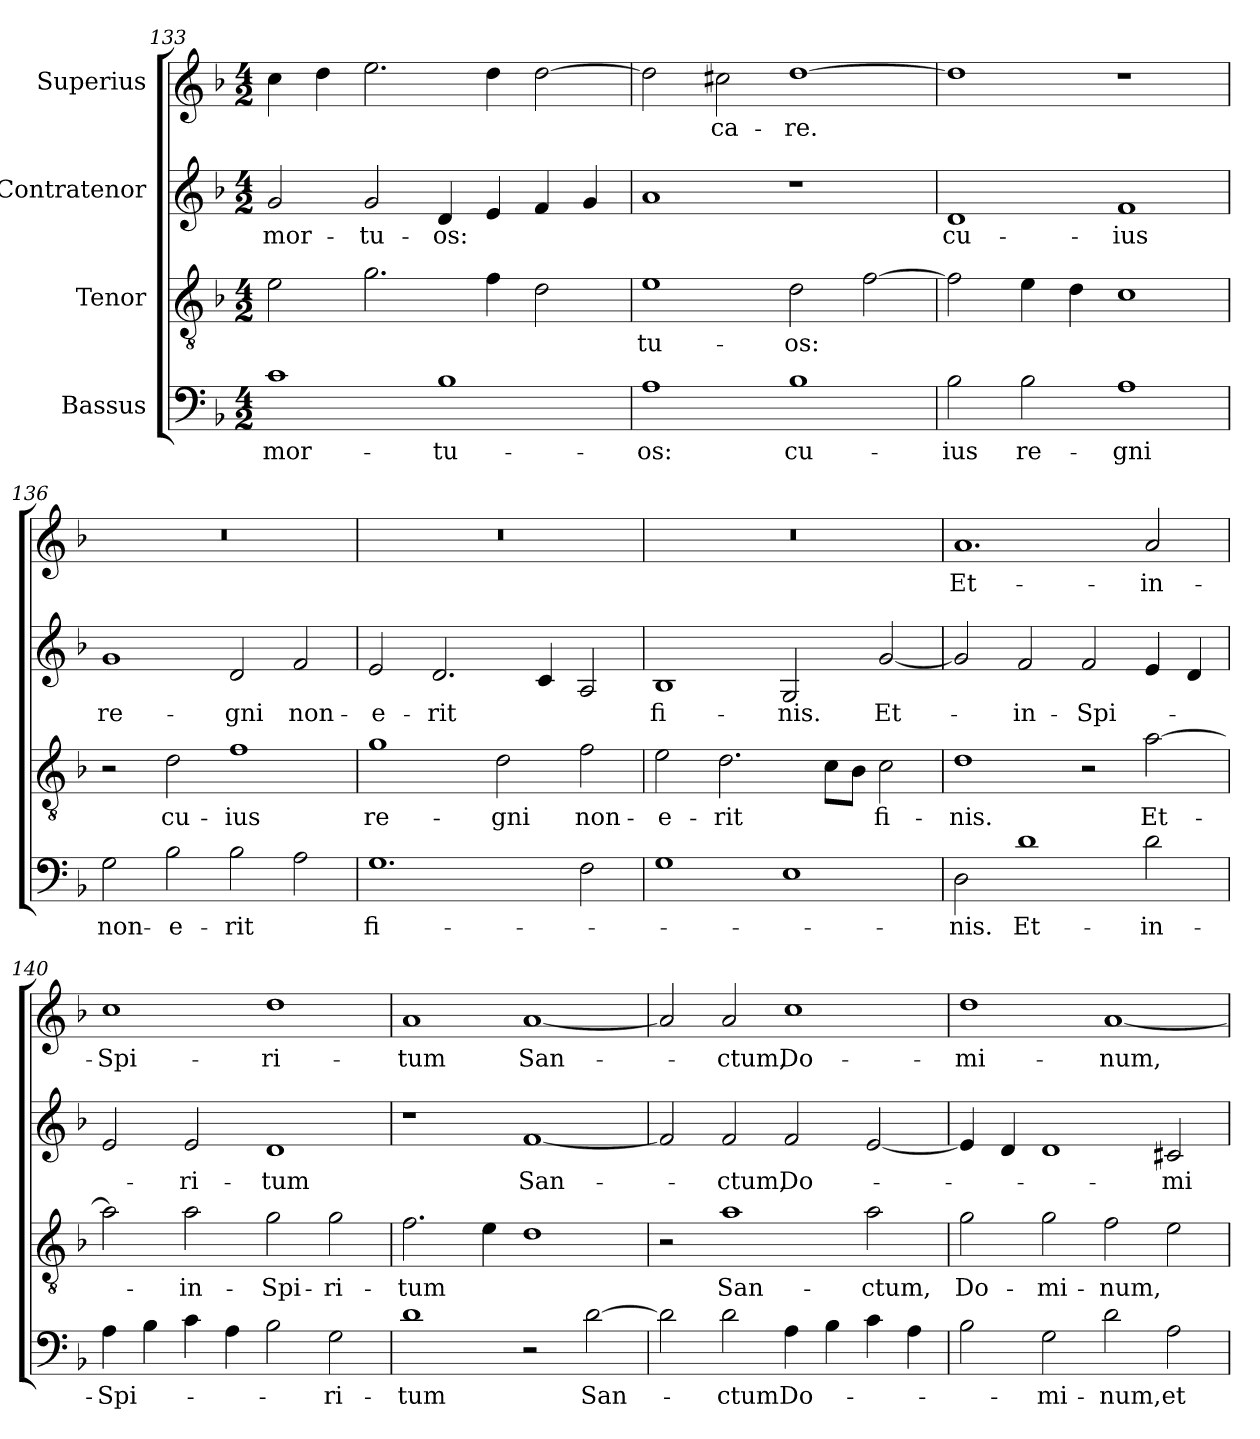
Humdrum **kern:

**kern	**text	**kern	**text	**kern	**text	**kern	**text
*part4	*part4	*part3	*part3	*part2	*part2	*part1	*part1
*staff4	*staff4	*staff3	*staff3	*staff2	*staff2	*staff1	*staff1
*I"Bassus	*	*I"Tenor	*	*I"Contratenor	*	*I"Superius	*
*clefF4	*	*clefGv2	*	*clefG2	*	*clefG2	*
*k[b-]	*	*k[b-]	*	*k[b-]	*	*k[b-]	*
*M4/2	*	*M4/2	*	*M4/2	*	*M4/2	*
=133	=133	=133	=133	=133	=133	=133	=133
1c\	mor-	2e\	.	2g/	mor-	4cc\	.
.	.	.	.	.	.	4dd\	.
.	.	2.g\	.	2g/	-tu-	2.ee\	.
1B-\	-tu-	.	.	4d/	-os:	.	.
.	.	4f\	.	4e/	.	4dd\	.
.	.	2d\	.	4f/	.	[2dd\	.
.	.	.	.	4g/	.	.	.
=134	=134	=134	=134	=134	=134	=134	=134
1A\	-os:	1e\	-tu-	1a/	.	2dd\]	.
.	.	.	.	.	.	2cc#X\	-ca-
1B-\	cu-	2d\	-os:	1r	.	[1dd\	-re.
.	.	[2f\	.	.	.	.	.
=135	=135	=135	=135	=135	=135	=135	=135
2B-\	-ius	2f\]	.	1d/	cu-	1dd\]	.
2B-\	re-	4e\	.	.	.	.	.
.	.	4d\	.	.	.	.	.
1A\	-gni	1c\	.	1f/	-ius	1r	.
=136	=136	=136	=136	=136	=136	=136	=136
2G\	non-	2r	.	1g/	re-	0r	.
2B-\	e-	2d\	cu-	.	.	.	.
2B-\	-rit	1f\	-ius	2d/	-gni	.	.
2A\	.	.	.	2f/	non-	.	.
=137	=137	=137	=137	=137	=137	=137	=137
1.G\	fi-	1g\	re-	2e/	e-	0r	.
.	.	.	.	2.d/	-rit	.	.
.	.	2d\	-gni	.	.	.	.
.	.	.	.	4c/	.	.	.
2F\	.	2f\	non-	2A/	.	.	.
=138	=138	=138	=138	=138	=138	=138	=138
1G\	.	2e\	e-	1B-/	fi-	0r	.
.	.	2.d\	-rit	.	.	.	.
1E\	.	.	.	2G/	-nis.	.	.
.	.	8c\L	.	.	.	.	.
.	.	8B-\J	.	.	.	.	.
.	.	2c\	fi-	[2g/	Et-	.	.
=139	=139	=139	=139	=139	=139	=139	=139
2D\	-nis.	1d\	-nis.	2g/]	.	1.a/	Et-
1d\	Et-	.	.	2f/	in-	.	.
.	.	2r	.	2f/	Spi-	.	.
2d\	in-	[2a\	Et-	4e/	.	2a/	in-
.	.	.	.	4d/	.	.	.
=140	=140	=140	=140	=140	=140	=140	=140
4A\	Spi-	2a\]	.	2e/	.	1cc\	Spi-
4B-\	.	.	.	.	.	.	.
4c\	.	2a\	in-	2e/	-ri-	.	.
4A\	.	.	.	.	.	.	.
2B-\	.	2g\	Spi-	1d/	-tum	1dd\	-ri-
2G\	-ri-	2g\	-ri-	.	.	.	.
=141	=141	=141	=141	=141	=141	=141	=141
1d\	-tum	2.f\	-tum	1r	.	1a/	-tum
.	.	4e\	.	.	.	.	.
2r	.	1d\	.	[1f/	San-	[1a/	San-
[2d\	San-	.	.	.	.	.	.
=142	=142	=142	=142	=142	=142	=142	=142
2d\]	.	2r	.	2f/]	.	2a/]	.
2d\	-ctum	1a\	San-	2f/	-ctum,	2a/	-ctum,
4A\	Do-	.	.	2f/	Do-	1cc\	Do-
4B-\	.	.	.	.	.	.	.
4c\	.	2a\	-ctum,	[2e/	.	.	.
4A\	.	.	.	.	.	.	.
=143	=143	=143	=143	=143	=143	=143	=143
2B-\	.	2g\	Do-	4e/]	.	1dd\	-mi-
.	.	.	.	4d/	.	.	.
2G\	-mi-	2g\	-mi-	1d/	.	.	.
2d\	-num,	2f\	-num,	.	.	[1a/	-num,
2A\	et-	2e\	.	2c#X/	-mi-	.	.
=	=	=	=	=	=	=	=
*-	*-	*-	*-	*-	*-	*-	*-
